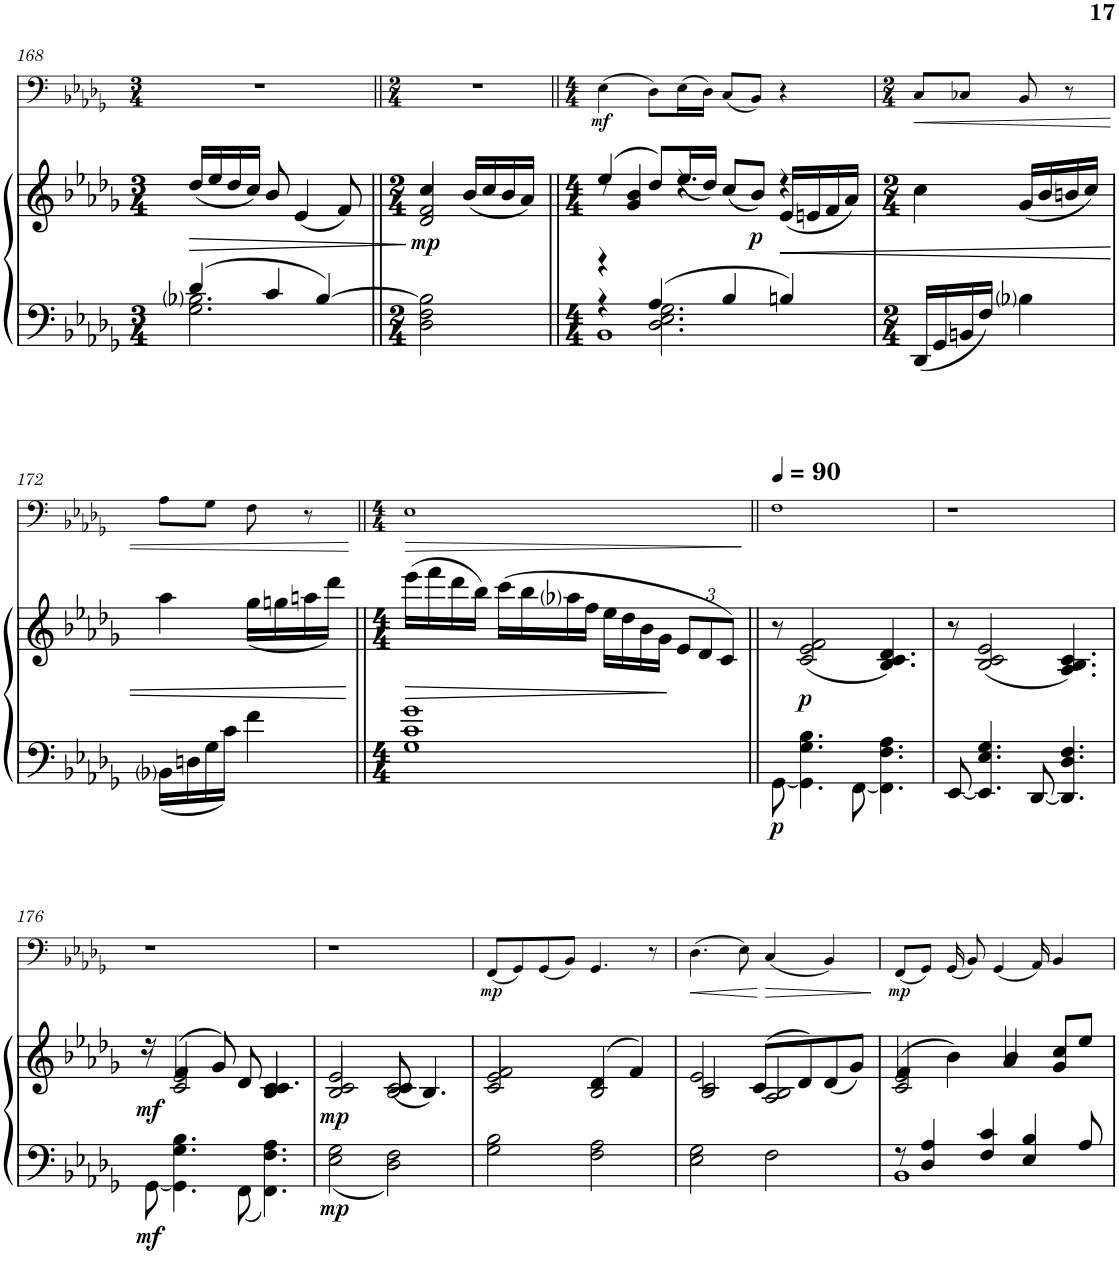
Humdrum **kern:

**kern	**kern	**dynam	**kern	**dynam
*part2	*part2	*part2	*part1	*part1
*staff3	*staff2	*staff2/3	*staff1	*staff1
*I"Piano	*	*	*I"Tuba	*
*I'Pno	*	*	*I'Tba	*
!!LO:PB:g=z
*clefF4	*clefG2	*	*clefF4	*
*k[b-e-a-d-g-]	*k[b-e-a-d-g-]	*	*k[b-e-a-d-g-]	*
*D-:	*D-:	*	*D-:	*
*M3/4	*M3/4	*	*M3/4	*
=168	=168	=168	=168	=168
*^	*	*	*	*
!	!	!	!LO:HP:b	!	!
4d-/	2.G-\ 2.B-i\	(<16dd-/LL	>	2.r	.
.	.	16ee-/	.	.	.
.	.	16dd-/	.	.	.
.	.	16cc/JJ)	.	.	.
4c/	.	8b-/	.	.	.
.	.	(<4e-/	.	.	.
[4B-/	.	.	.	.	.
.	.	8f/)	.	.	.
*v	*v	*	*	*	*
.	.	]	.	.
=169||	=169||	=169||	=169||	=169||
*M2/4	*M2/4	*	*M2/4	*
*	*^	*	*	*
!	!	!	!LO:DY:b	!	!
2D-\ 2F\ 2B-\]	4cc/	2d-/ 2f/	mp	2r	.
.	(<16b-/LL	.	.	.	.
.	16cc/	.	.	.	.
.	16b-/	.	.	.	.
.	16a-/JJ)	.	.	.	.
=170||	=170||	=170||	=170||	=170||	=170||
*M4/4	*M4/4	*	*	*M4/4	*
*^	*	*	*	*	*
*	*^	*	*	*	*	*
*	*	*^	*	*	*	*	*
!	!	!	!	!	!	!	!	!LO:DY:b
8r	4r	4r	1BB-	(>4ee-/	8ryy	.	(4E-\	mf
4ryy	.	.	.	.	4g-/ 4b-/	.	.	.
.	4A-/	2.D-\ 2.E-\ 2.G-\	.	8dd-/L)	.	.	8D-\L)	.
4.r	.	.	.	(<16ee-/L	2ryy	.	(16E-\L	.
.	.	.	.	16dd-/JJ)	.	.	16D-\JJ)	.
.	4B-/	.	.	(<8cc/L	.	.	(8C/L	.
!	!	!	!	!	!	!LO:DY:b	!	!
.	.	.	.	8b-/J)	.	p	8BB-/J)	.
!	!	!	!	!	!	!LO:HP:b	!	!
4r	4Bn/	.	.	(<16e-/LL	.	<	4r	.
.	.	.	.	16en/	.	.	.	.
.	.	.	.	16f/	8ryy	.	.	.
.	.	.	.	16a-/JJ)	.	.	.	.
*v	*v	*v	*v	*	*	*	*	*
*	*v	*v	*	*	*
=171	=171	=171	=171	=171
*M2/4	*M2/4	*	*M2/4	*
!	!	!	!	!LO:HP:b
16DD-/LL	4cc\	.	8C/L	<
16GG-/	.	.	.	.
16BBn/	.	.	8C-X/J	.
16F/JJ	.	.	.	.
4B-i\	(<16g-/LL	.	8BB-/	.
.	16b-/	.	.	.
.	16bn/	.	8r	.
.	16cc/JJ)	.	.	.
!!LO:LB:g=z
=172	=172	=172	=172	=172
16BB-i\LL	4aa-\	.	8A-\L	.
16Dn\	.	.	.	.
16G-\	.	.	8G-\J	.
16c\JJ	.	.	.	.
4f\	(<16gg-\LL	.	8F\	.
.	16ggn\	.	.	.
.	16aan\	.	8r	.
.	16ddd-\JJ)	.	.	.
.	.	[	.	[
=173||	=173||	=173||	=173||	=173||
*M4/4	*M4/4	*	*M4/4	*
!	!	!LO:HP:b	!	!LO:HP:b
1G- 1c 1g-	(>16eee-\LL	>	1E-	>
.	16fff\	.	.	.
.	16ddd-\	.	.	.
.	16bb-\JJ)	.	.	.
.	(>16ccc\LL	.	.	.
.	16bb-\	.	.	.
.	16aa-i\	.	.	.
.	16ff\JJ	.	.	.
.	16ee-\LL	.	.	.
.	16dd-\	.	.	.
.	16b-\	.	.	.
.	16g-\JJ	.	.	.
*	*Xbrackettup	*	*	*
.	12e-/L	]	.	.
.	12d-/	.	.	.
.	12c/J)	.	.	.
.	.	.	.	]
=174||	=174||	=174||	=174||	=174||
*	*	*	*MM90	*
*^	*	*	*	*
!	!	!	!LO:DY:b=2	!	!
1ryy	[8GG-\	8r	p	1F	.
!	!	!	!LO:DY:b	!	!
.	4.GG-\] 4.G-\ 4.B-\	(2c/ 2e-/ 2f/	p	.	.
.	[8FF\	.	.	.	.
.	4.FF\] 4.F\ 4.A-\	4.B-/ 4.c/ 4.d-/)	.	.	.
*v	*v	*	*	*	*
=175	=175	=175	=175	=175
[8EE-/	8r	.	1r	.
4.EE-/] 4.E-/ 4.G-/	(<2B-/ 2c/ 2e-/	.	.	.
[8DD-/	.	.	.	.
4.DD-/] 4.D-/ 4.F/	4.A-/ 4.B-/ 4.c/)	.	.	.
!!LO:LB:g=z
=176	=176	=176	=176	=176
*^	*^	*	*	*
!	!	!	!	!LO:DY:b=2	!	!
!	!	!	!	!LO:DY:n=1:b	!	!
8r	[8GG-\	8r	8ryy	mf mf	1r	.
2.ryy	4.GG-\] 4.G-\ 4.B-\	(>4f/	2c/ 2e-/	.	.	.
.	.	8g-/)	.	.	.	.
.	8FF\	8d-/	.	.	.	.
.	4.FF\ 4.F\ 4.A-\	4.c/	4B-/ 4c/	.	.	.
8ryy	.	.	8ryy	.	.	.
*v	*v	*	*	*	*	*
=177	=177	=177	=177	=177	=177
!	!	!	!LO:DY:b=2	!	!
!	!	!	!LO:DY:n=1:b	!	!
2E-\ 2G-\	2B-/ 2c/	2e-/	mp mp	1r	.
2D-\ 2F\	(<8c/	2B-/ 2c/	.	.	.
.	4.B-/)	.	.	.	.
=178	=178	=178	=178	=178	=178
!	!	!	!	!	!LO:DY:b
2G-\ 2B-\	2e-/ 2f/	2c/	.	(8FF/L	mp
.	.	.	.	8GG-/)	.
.	.	.	.	(8GG-/	.
.	.	.	.	8BB-/J)	.
2F\ 2A-\	(>4d-/	2B-/	.	4.GG-/	.
.	4f/)	.	.	.	.
.	.	.	.	8r	.
=179	=179	=179	=179	=179	=179
!	!	!	!	!	!LO:HP:b
2E-\ 2G-\	2c/ 2e-/	2B-/	.	(4.D-\	<
.	.	.	.	8E-\)	.
!	!	!	!	!	!LO:HP:n=1:b
2F\	(>8c/L	2A-/ 2B-/	.	(4C/	[ >
.	8d-/)	.	.	.	.
.	(<8d-/	.	.	4BB-/)	.
.	8g-/J)	.	.	.	.
*	*v	*v	*	*	*
.	.	.	.	]
=180	=180	=180	=180	=180
*^	*^	*	*	*
!	!	!	!	!	!	!LO:DY:b
8r	1BB-	(>4f/	2c/ 2e-/	.	(8FF/L	mp
4D-/ 4A-/	.	.	.	.	8GG-/J)	.
.	.	4b-\)	.	.	(16GG-/	.
.	.	.	.	.	8BB-/)	.
4F/ 4c/	.	.	.	.	.	.
.	.	.	.	.	(4GG-/	.
.	.	4b-/	4a-/	.	.	.
4E-/ 4B-/	.	.	.	.	.	.
.	.	.	.	.	16AA-/)	.
.	.	8cc/L	4g-/	.	4BB-/	.
8A-/	.	8ee-/J	.	.	.	.
*v	*v	*	*	*	*	*
*	*v	*v	*	*	*
=	=	=	=	=
*-	*-	*-	*-	*-
